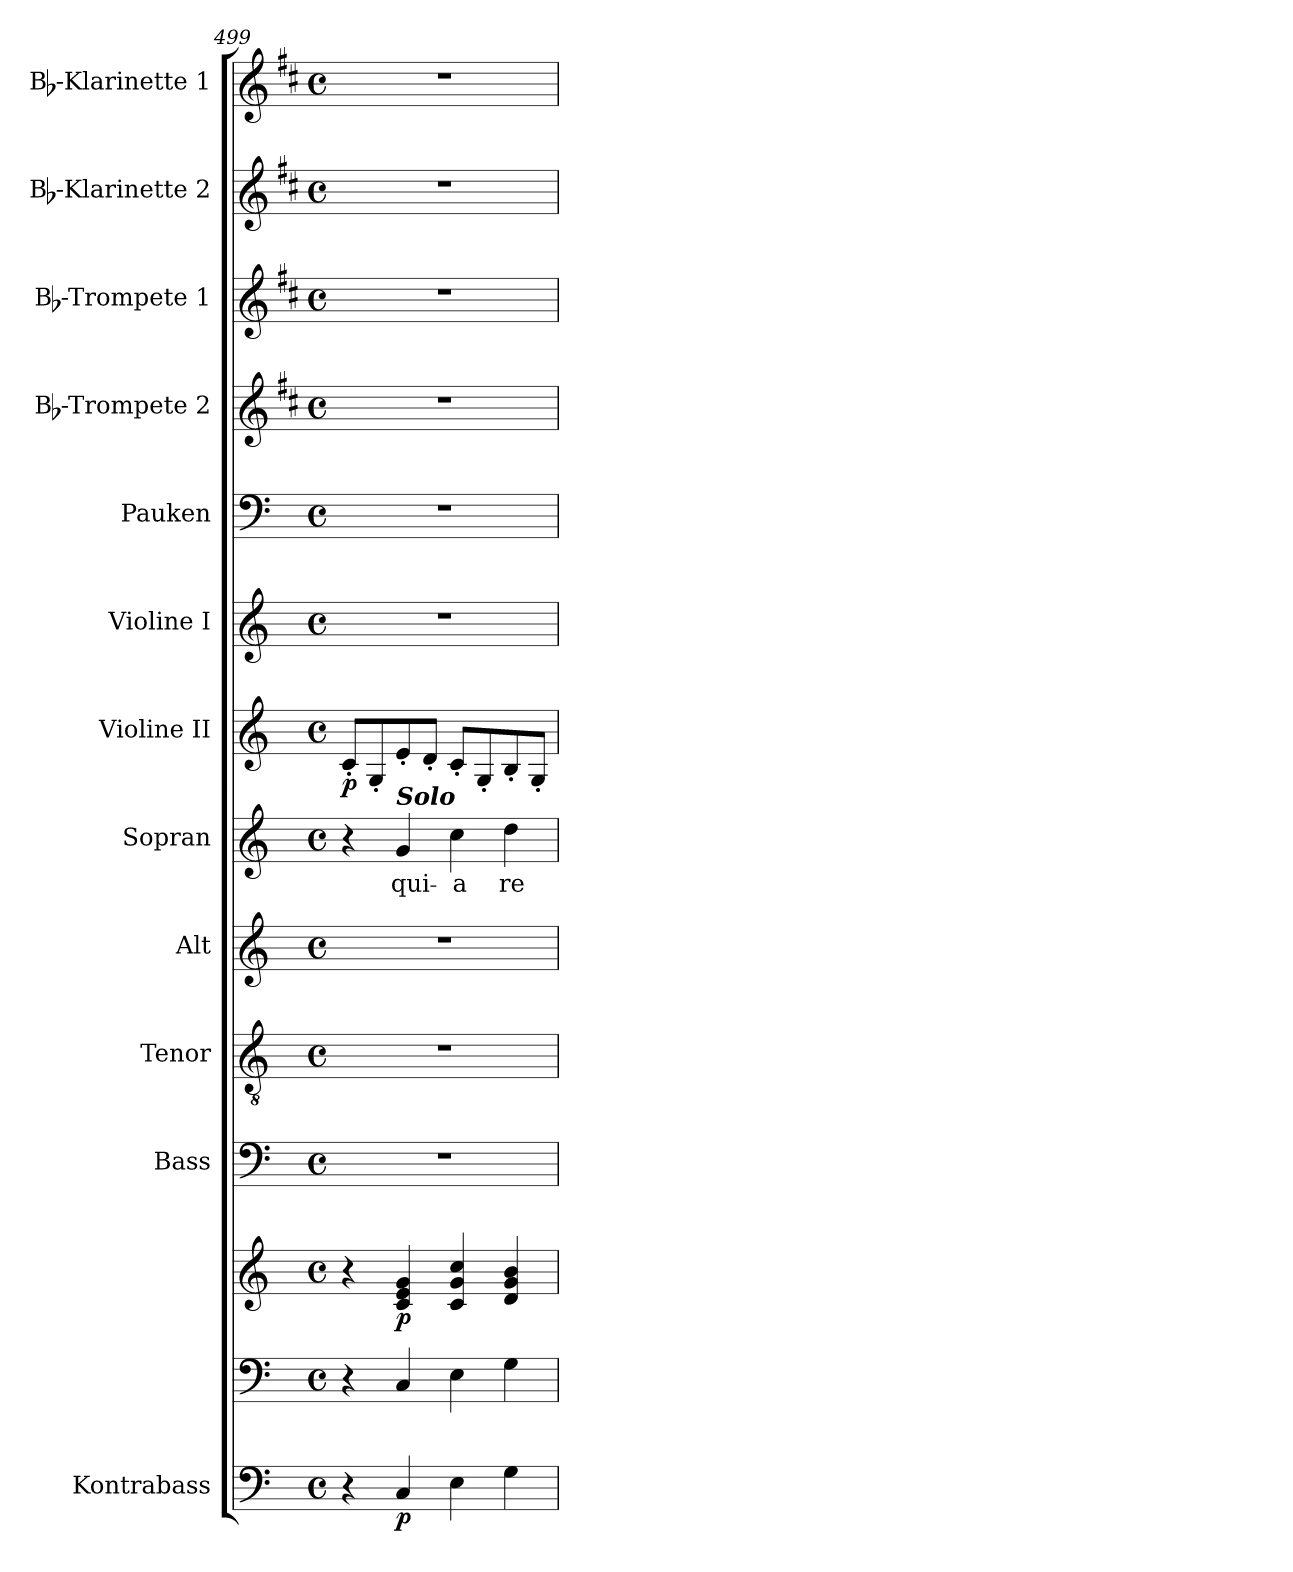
**kern	**dynam	**kern	**kern	**dynam	**kern	**kern	**kern	**kern	**text	**kern	**dynam	**kern	**kern	**kern	**kern	**kern	**kern
*part13	*part13	*part12	*part12	*part12	*part11	*part10	*part9	*part8	*part8	*part7	*part7	*part6	*part5	*part4	*part3	*part2	*part1
*staff14	*staff14	*staff13	*staff12	*staff12/13	*staff11	*staff10	*staff9	*staff8	*staff8	*staff7	*staff7	*staff6	*staff5	*staff4	*staff3	*staff2	*staff1
*I"Kontrabass	*	*	*	*	*I"Bass	*I"Tenor	*I"Alt	*I"Sopran	*	*I"Violine II	*	*I"Violine I	*I"Pauken	*I"Bb-Trompete 2	*I"Bb-Trompete 1	*I"Bb-Klarinette 2	*I"Bb-Klarinette 1
*I'Kb.	*	*	*	*	*I'B.	*I'T.	*I'A.	*I'S.	*	*I'Vl. II	*	*I'Vl. I	*I'Pk.	*I'Bb Trp. 2	*I'Bb Trp. 1	*I'Bb Kl. 2	*I'Bb Kl. 1
*clefF4	*	*clefF4	*clefG2	*	*clefF4	*clefGv2	*clefG2	*clefG2	*	*clefG2	*	*clefG2	*clefF4	*clefG2	*clefG2	*clefG2	*clefG2
*ITrd7c12	*	*	*	*	*	*	*	*	*	*	*	*	*	*ITrd1c2	*ITrd1c2	*ITrd1c2	*ITrd1c2
*k[]	*	*k[]	*k[]	*	*k[]	*k[]	*k[]	*k[]	*	*k[]	*	*k[]	*k[]	*k[]	*k[]	*k[]	*k[]
*C:	*	*C:	*C:	*	*C:	*C:	*C:	*C:	*	*C:	*	*C:	*C:	*C:	*C:	*C:	*C:
*M4/4	*	*M4/4	*M4/4	*	*M4/4	*M4/4	*M4/4	*M4/4	*	*M4/4	*	*M4/4	*M4/4	*M4/4	*M4/4	*M4/4	*M4/4
*met(c)	*	*met(c)	*met(c)	*	*met(c)	*met(c)	*met(c)	*met(c)	*	*met(c)	*	*met(c)	*met(c)	*met(c)	*met(c)	*met(c)	*met(c)
=499	=499	=499	=499	=499	=499	=499	=499	=499	=499	=499	=499	=499	=499	=499	=499	=499	=499
!	!	!	!	!	!	!	!	!	!	!	!LO:DY:b	!	!	!	!	!	!
4r	.	4r	4r	.	1r	1r	1r	4r	.	8c'</L	p	1r	1r	1r	1r	1r	1r
.	.	.	.	.	.	.	.	.	.	8G'</	.	.	.	.	.	.	.
!	!	!	!	!	!	!	!	!LO:TX:a:Bi:t=Solo	!	!	!	!	!	!	!	!	!
!	!LO:DY:b	!	!	!LO:DY:b	!	!	!	!	!LO:LY:b	!	!	!	!	!	!	!	!
4CC/	p	4C/	4c/ 4e/ 4g/	p	.	.	.	4g/	qui-	8e'</	.	.	.	.	.	.	.
.	.	.	.	.	.	.	.	.	.	8d'</J	.	.	.	.	.	.	.
!	!	!	!	!	!	!	!	!	!LO:LY:b	!	!	!	!	!	!	!	!
4EE\	.	4E\	4c/ 4g/ 4cc/	.	.	.	.	4cc\	-a	8c'</L	.	.	.	.	.	.	.
.	.	.	.	.	.	.	.	.	.	8G'</	.	.	.	.	.	.	.
!	!	!	!	!	!	!	!	!	!LO:LY:b	!	!	!	!	!	!	!	!
4GG\	.	4G\	4d/ 4g/ 4b/	.	.	.	.	4dd\	re-	8B'</	.	.	.	.	.	.	.
.	.	.	.	.	.	.	.	.	.	8G'</J	.	.	.	.	.	.	.
=	=	=	=	=	=	=	=	=	=	=	=	=	=	=	=	=	=
*-	*-	*-	*-	*-	*-	*-	*-	*-	*-	*-	*-	*-	*-	*-	*-	*-	*-
